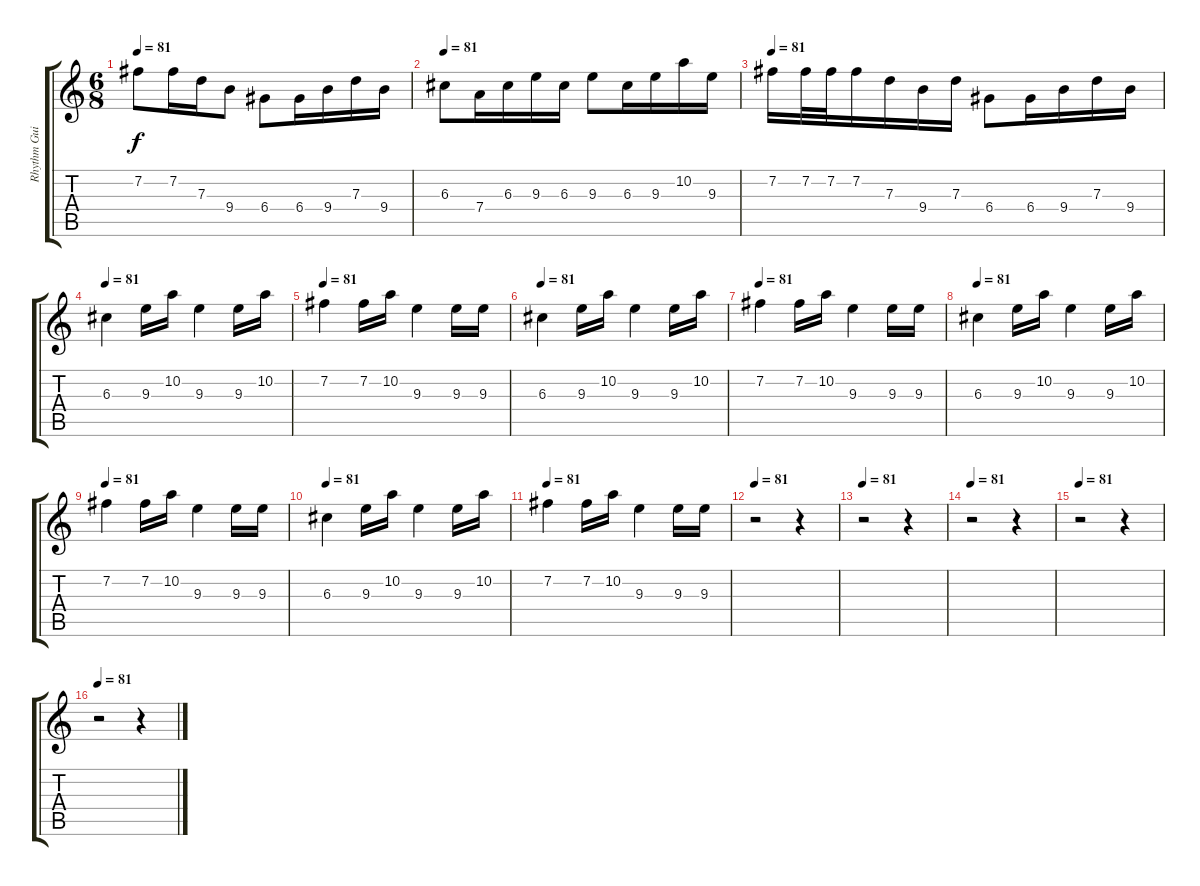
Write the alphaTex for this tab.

\track ("Rhythm Guitar 3" "Rhythm Gui") {instrument distortionguitar}
\staff {score tabs}
\tuning (E4 B3 G3 D3 A2 E2) {hide}
\ts (6 8)
\tempo 81
\clef g2
\ks c
7.2.8{dy f} 7.2.16 7.3.16 9.4.8 6.4.8 6.4.16 9.4.16 7.3.16 9.4.16 |
\tempo 81
6.3.8 7.4.16 6.3.16 9.3.16 6.3.16 9.3.8 6.3.16 9.3.16 10.2.16 9.3.16 |
\tempo 81
7.2.16 7.2.32 7.2.32 7.2.16 7.3.16 9.4.16 7.3.16 6.4.8 6.4.16 9.4.16 7.3.16 9.4.16 |
\tempo 81
6.3.4 9.3.16 10.2.16 9.3.4 9.3.16 10.2.16 |
\tempo 81
7.2.4 7.2.16 10.2.16 9.3.4 9.3.16 9.3.16 |
\tempo 81
6.3.4 9.3.16 10.2.16 9.3.4 9.3.16 10.2.16 |
\tempo 81
7.2.4 7.2.16 10.2.16 9.3.4 9.3.16 9.3.16 |
\tempo 81
6.3.4 9.3.16 10.2.16 9.3.4 9.3.16 10.2.16 |
\tempo 81
7.2.4 7.2.16 10.2.16 9.3.4 9.3.16 9.3.16 |
\tempo 81
6.3.4 9.3.16 10.2.16 9.3.4 9.3.16 10.2.16 |
\tempo 81
7.2.4 7.2.16 10.2.16 9.3.4 9.3.16 9.3.16 |
\tempo 81
r.2 r.4 |
\tempo 81
r.2 r.4 |
\tempo 81
r.2 r.4 |
\tempo 81
r.2 r.4 |
\tempo 81
r.2 r.4
